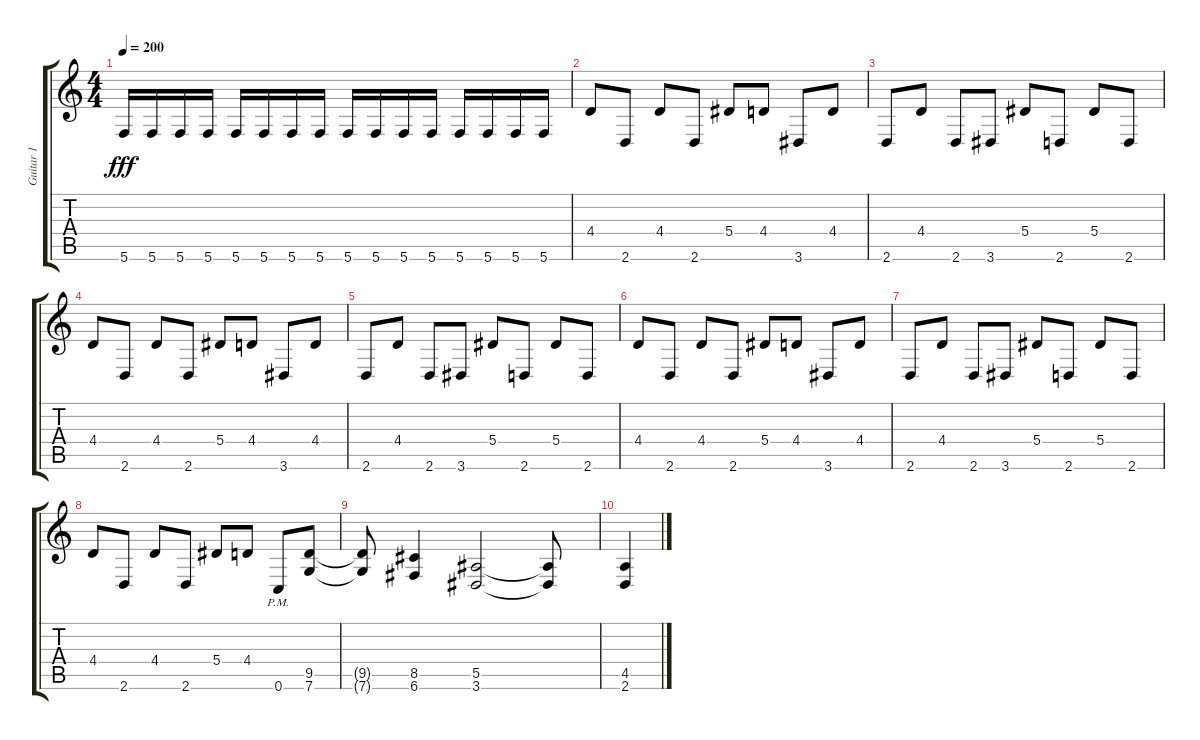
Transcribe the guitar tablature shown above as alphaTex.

\track ("Guitar 1" "Guitar 1") {instrument distortionguitar}
\staff {score tabs}
\tuning (C4 G3 Eb3 Bb2 F2 C2) {hide}
\ts (4 4)
\tempo 200
\clef g2
\ks c
5.6.16{dy fff} 5.6.16 5.6.16 5.6.16 5.6.16 5.6.16 5.6.16 5.6.16 5.6.16 5.6.16 5.6.16 5.6.16 5.6.16 5.6.16 5.6.16 5.6.16 |
4.4.8 2.6.8 4.4.8 2.6.8 5.4.8 4.4.8 3.6.8 4.4.8 |
2.6.8 4.4.8 2.6.8 3.6.8 5.4.8 2.6.8 5.4.8 2.6.8 |
4.4.8 2.6.8 4.4.8 2.6.8 5.4.8 4.4.8 3.6.8 4.4.8 |
2.6.8 4.4.8 2.6.8 3.6.8 5.4.8 2.6.8 5.4.8 2.6.8 |
4.4.8 2.6.8 4.4.8 2.6.8 5.4.8 4.4.8 3.6.8 4.4.8 |
2.6.8 4.4.8 2.6.8 3.6.8 5.4.8 2.6.8 5.4.8 2.6.8 |
4.4.8 2.6.8 4.4.8 2.6.8 5.4.8 4.4.8 0.6{pm}.8 (9.5 7.6).8 |
(9.5{t} 7.6{t}).8 (8.5 6.6).4 (5.5 3.6).2 (5.5{t} 3.6{t}).8 |
(4.5 2.6).4
